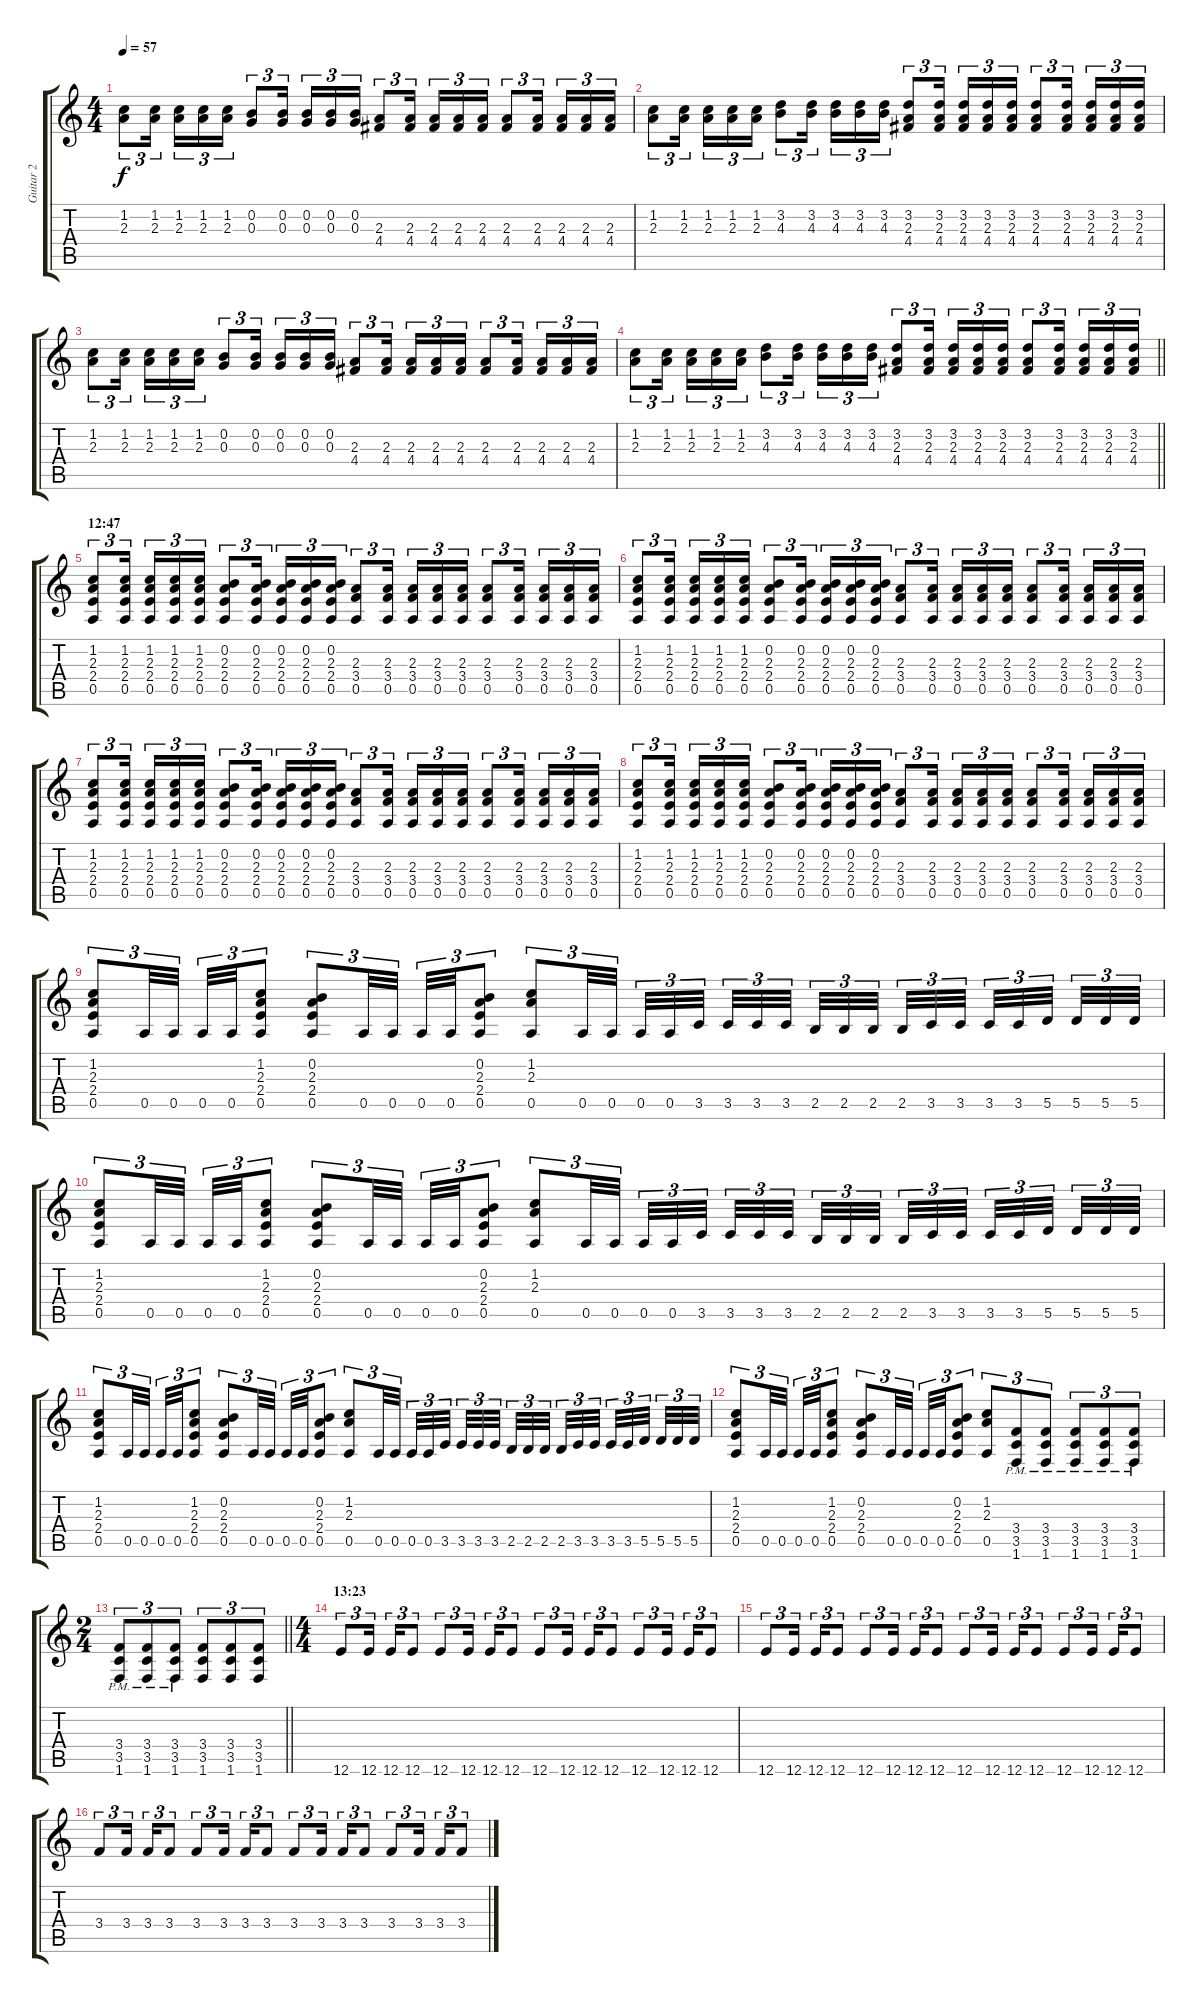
\track ("Guitar 2" "Guitar 2") {instrument acousticguitarsteel}
\staff {score tabs}
\tuning (E4 B3 G3 D3 A2 E2) {hide}
\ts (4 4)
\tempo 57
\clef g2
\ks c
(1.2 2.3).8{tu (3 2) dy f} (1.2 2.3).16{tu (3 2) beam splitsecondary} (1.2 2.3).16{tu (3 2)} (1.2 2.3).16{tu (3 2)} (1.2 2.3).16{tu (3 2)} (0.2 0.3).8{tu (3 2)} (0.2 0.3).16{tu (3 2) beam splitsecondary} (0.2 0.3).16{tu (3 2)} (0.2 0.3).16{tu (3 2)} (0.2 0.3).16{tu (3 2)} (2.3 4.4).8{tu (3 2)} (2.3 4.4).16{tu (3 2) beam splitsecondary} (2.3 4.4).16{tu (3 2)} (2.3 4.4).16{tu (3 2)} (2.3 4.4).16{tu (3 2)} (2.3 4.4).8{tu (3 2)} (2.3 4.4).16{tu (3 2) beam splitsecondary} (2.3 4.4).16{tu (3 2)} (2.3 4.4).16{tu (3 2)} (2.3 4.4).16{tu (3 2)} |
(1.2 2.3).8{tu (3 2)} (1.2 2.3).16{tu (3 2) beam splitsecondary} (1.2 2.3).16{tu (3 2)} (1.2 2.3).16{tu (3 2)} (1.2 2.3).16{tu (3 2)} (3.2 4.3).8{tu (3 2)} (3.2 4.3).16{tu (3 2) beam splitsecondary} (3.2 4.3).16{tu (3 2)} (3.2 4.3).16{tu (3 2)} (3.2 4.3).16{tu (3 2)} (3.2 2.3 4.4).8{tu (3 2)} (3.2 2.3 4.4).16{tu (3 2) beam splitsecondary} (3.2 2.3 4.4).16{tu (3 2)} (3.2 2.3 4.4).16{tu (3 2)} (3.2 2.3 4.4).16{tu (3 2)} (3.2 2.3 4.4).8{tu (3 2)} (3.2 2.3 4.4).16{tu (3 2) beam splitsecondary} (3.2 2.3 4.4).16{tu (3 2)} (3.2 2.3 4.4).16{tu (3 2)} (3.2 2.3 4.4).16{tu (3 2)} |
(1.2 2.3).8{tu (3 2)} (1.2 2.3).16{tu (3 2) beam splitsecondary} (1.2 2.3).16{tu (3 2)} (1.2 2.3).16{tu (3 2)} (1.2 2.3).16{tu (3 2)} (0.2 0.3).8{tu (3 2)} (0.2 0.3).16{tu (3 2) beam splitsecondary} (0.2 0.3).16{tu (3 2)} (0.2 0.3).16{tu (3 2)} (0.2 0.3).16{tu (3 2)} (2.3 4.4).8{tu (3 2)} (2.3 4.4).16{tu (3 2) beam splitsecondary} (2.3 4.4).16{tu (3 2)} (2.3 4.4).16{tu (3 2)} (2.3 4.4).16{tu (3 2)} (2.3 4.4).8{tu (3 2)} (2.3 4.4).16{tu (3 2) beam splitsecondary} (2.3 4.4).16{tu (3 2)} (2.3 4.4).16{tu (3 2)} (2.3 4.4).16{tu (3 2)} |
\barLineRight lightlight
(1.2 2.3).8{tu (3 2)} (1.2 2.3).16{tu (3 2) beam splitsecondary} (1.2 2.3).16{tu (3 2)} (1.2 2.3).16{tu (3 2)} (1.2 2.3).16{tu (3 2)} (3.2 4.3).8{tu (3 2)} (3.2 4.3).16{tu (3 2) beam splitsecondary} (3.2 4.3).16{tu (3 2)} (3.2 4.3).16{tu (3 2)} (3.2 4.3).16{tu (3 2)} (3.2 2.3 4.4).8{tu (3 2)} (3.2 2.3 4.4).16{tu (3 2) beam splitsecondary} (3.2 2.3 4.4).16{tu (3 2)} (3.2 2.3 4.4).16{tu (3 2)} (3.2 2.3 4.4).16{tu (3 2)} (3.2 2.3 4.4).8{tu (3 2)} (3.2 2.3 4.4).16{tu (3 2) beam splitsecondary} (3.2 2.3 4.4).16{tu (3 2)} (3.2 2.3 4.4).16{tu (3 2)} (3.2 2.3 4.4).16{tu (3 2)} |
\section ("" "12:47")
(1.2 2.3 2.4 0.5).8{tu (3 2)} (1.2 2.3 2.4 0.5).16{tu (3 2) beam splitsecondary} (1.2 2.3 2.4 0.5).16{tu (3 2)} (1.2 2.3 2.4 0.5).16{tu (3 2)} (1.2 2.3 2.4 0.5).16{tu (3 2)} (0.2 2.3 2.4 0.5).8{tu (3 2)} (0.2 2.3 2.4 0.5).16{tu (3 2) beam splitsecondary} (0.2 2.3 2.4 0.5).16{tu (3 2)} (0.2 2.3 2.4 0.5).16{tu (3 2)} (0.2 2.3 2.4 0.5).16{tu (3 2)} (2.3 3.4 0.5).8{tu (3 2)} (2.3 3.4 0.5).16{tu (3 2) beam splitsecondary} (2.3 3.4 0.5).16{tu (3 2)} (2.3 3.4 0.5).16{tu (3 2)} (2.3 3.4 0.5).16{tu (3 2)} (2.3 3.4 0.5).8{tu (3 2)} (2.3 3.4 0.5).16{tu (3 2) beam splitsecondary} (2.3 3.4 0.5).16{tu (3 2)} (2.3 3.4 0.5).16{tu (3 2)} (2.3 3.4 0.5).16{tu (3 2)} |
(1.2 2.3 2.4 0.5).8{tu (3 2)} (1.2 2.3 2.4 0.5).16{tu (3 2) beam splitsecondary} (1.2 2.3 2.4 0.5).16{tu (3 2)} (1.2 2.3 2.4 0.5).16{tu (3 2)} (1.2 2.3 2.4 0.5).16{tu (3 2)} (0.2 2.3 2.4 0.5).8{tu (3 2)} (0.2 2.3 2.4 0.5).16{tu (3 2) beam splitsecondary} (0.2 2.3 2.4 0.5).16{tu (3 2)} (0.2 2.3 2.4 0.5).16{tu (3 2)} (0.2 2.3 2.4 0.5).16{tu (3 2)} (2.3 3.4 0.5).8{tu (3 2)} (2.3 3.4 0.5).16{tu (3 2) beam splitsecondary} (2.3 3.4 0.5).16{tu (3 2)} (2.3 3.4 0.5).16{tu (3 2)} (2.3 3.4 0.5).16{tu (3 2)} (2.3 3.4 0.5).8{tu (3 2)} (2.3 3.4 0.5).16{tu (3 2) beam splitsecondary} (2.3 3.4 0.5).16{tu (3 2)} (2.3 3.4 0.5).16{tu (3 2)} (2.3 3.4 0.5).16{tu (3 2)} |
(1.2 2.3 2.4 0.5).8{tu (3 2)} (1.2 2.3 2.4 0.5).16{tu (3 2) beam splitsecondary} (1.2 2.3 2.4 0.5).16{tu (3 2)} (1.2 2.3 2.4 0.5).16{tu (3 2)} (1.2 2.3 2.4 0.5).16{tu (3 2)} (0.2 2.3 2.4 0.5).8{tu (3 2)} (0.2 2.3 2.4 0.5).16{tu (3 2) beam splitsecondary} (0.2 2.3 2.4 0.5).16{tu (3 2)} (0.2 2.3 2.4 0.5).16{tu (3 2)} (0.2 2.3 2.4 0.5).16{tu (3 2)} (2.3 3.4 0.5).8{tu (3 2)} (2.3 3.4 0.5).16{tu (3 2) beam splitsecondary} (2.3 3.4 0.5).16{tu (3 2)} (2.3 3.4 0.5).16{tu (3 2)} (2.3 3.4 0.5).16{tu (3 2)} (2.3 3.4 0.5).8{tu (3 2)} (2.3 3.4 0.5).16{tu (3 2) beam splitsecondary} (2.3 3.4 0.5).16{tu (3 2)} (2.3 3.4 0.5).16{tu (3 2)} (2.3 3.4 0.5).16{tu (3 2)} |
(1.2 2.3 2.4 0.5).8{tu (3 2)} (1.2 2.3 2.4 0.5).16{tu (3 2) beam splitsecondary} (1.2 2.3 2.4 0.5).16{tu (3 2)} (1.2 2.3 2.4 0.5).16{tu (3 2)} (1.2 2.3 2.4 0.5).16{tu (3 2)} (0.2 2.3 2.4 0.5).8{tu (3 2)} (0.2 2.3 2.4 0.5).16{tu (3 2) beam splitsecondary} (0.2 2.3 2.4 0.5).16{tu (3 2)} (0.2 2.3 2.4 0.5).16{tu (3 2)} (0.2 2.3 2.4 0.5).16{tu (3 2)} (2.3 3.4 0.5).8{tu (3 2)} (2.3 3.4 0.5).16{tu (3 2) beam splitsecondary} (2.3 3.4 0.5).16{tu (3 2)} (2.3 3.4 0.5).16{tu (3 2)} (2.3 3.4 0.5).16{tu (3 2)} (2.3 3.4 0.5).8{tu (3 2)} (2.3 3.4 0.5).16{tu (3 2) beam splitsecondary} (2.3 3.4 0.5).16{tu (3 2)} (2.3 3.4 0.5).16{tu (3 2)} (2.3 3.4 0.5).16{tu (3 2)} |
(1.2 2.3 2.4 0.5).8{tu (3 2)} 0.5.32{tu (3 2)} 0.5.32{tu (3 2) beam splitsecondary} 0.5.32{tu (3 2)} 0.5.32{tu (3 2)} (1.2 2.3 2.4 0.5).8{tu (3 2)} (0.2 2.3 2.4 0.5).8{tu (3 2)} 0.5.32{tu (3 2)} 0.5.32{tu (3 2) beam splitsecondary} 0.5.32{tu (3 2)} 0.5.32{tu (3 2)} (0.2 2.3 2.4 0.5).8{tu (3 2)} (1.2 2.3 0.5).8{tu (3 2)} 0.5.32{tu (3 2)} 0.5.32{tu (3 2) beam splitsecondary} 0.5.32{tu (3 2)} 0.5.32{tu (3 2)} 3.5.32{tu (3 2) beam splitsecondary} 3.5.32{tu (3 2)} 3.5.32{tu (3 2)} 3.5.32{tu (3 2)} 2.5.32{tu (3 2)} 2.5.32{tu (3 2)} 2.5.32{tu (3 2) beam splitsecondary} 2.5.32{tu (3 2)} 3.5.32{tu (3 2)} 3.5.32{tu (3 2) beam splitsecondary} 3.5.32{tu (3 2)} 3.5.32{tu (3 2)} 5.5.32{tu (3 2) beam splitsecondary} 5.5.32{tu (3 2)} 5.5.32{tu (3 2)} 5.5.32{tu (3 2)} |
(1.2 2.3 2.4 0.5).8{tu (3 2)} 0.5.32{tu (3 2)} 0.5.32{tu (3 2) beam splitsecondary} 0.5.32{tu (3 2)} 0.5.32{tu (3 2)} (1.2 2.3 2.4 0.5).8{tu (3 2)} (0.2 2.3 2.4 0.5).8{tu (3 2)} 0.5.32{tu (3 2)} 0.5.32{tu (3 2) beam splitsecondary} 0.5.32{tu (3 2)} 0.5.32{tu (3 2)} (0.2 2.3 2.4 0.5).8{tu (3 2)} (1.2 2.3 0.5).8{tu (3 2)} 0.5.32{tu (3 2)} 0.5.32{tu (3 2) beam splitsecondary} 0.5.32{tu (3 2)} 0.5.32{tu (3 2)} 3.5.32{tu (3 2) beam splitsecondary} 3.5.32{tu (3 2)} 3.5.32{tu (3 2)} 3.5.32{tu (3 2)} 2.5.32{tu (3 2)} 2.5.32{tu (3 2)} 2.5.32{tu (3 2) beam splitsecondary} 2.5.32{tu (3 2)} 3.5.32{tu (3 2)} 3.5.32{tu (3 2) beam splitsecondary} 3.5.32{tu (3 2)} 3.5.32{tu (3 2)} 5.5.32{tu (3 2) beam splitsecondary} 5.5.32{tu (3 2)} 5.5.32{tu (3 2)} 5.5.32{tu (3 2)} |
(1.2 2.3 2.4 0.5).8{tu (3 2)} 0.5.32{tu (3 2)} 0.5.32{tu (3 2) beam splitsecondary} 0.5.32{tu (3 2)} 0.5.32{tu (3 2)} (1.2 2.3 2.4 0.5).8{tu (3 2)} (0.2 2.3 2.4 0.5).8{tu (3 2)} 0.5.32{tu (3 2)} 0.5.32{tu (3 2) beam splitsecondary} 0.5.32{tu (3 2)} 0.5.32{tu (3 2)} (0.2 2.3 2.4 0.5).8{tu (3 2)} (1.2 2.3 0.5).8{tu (3 2)} 0.5.32{tu (3 2)} 0.5.32{tu (3 2) beam splitsecondary} 0.5.32{tu (3 2)} 0.5.32{tu (3 2)} 3.5.32{tu (3 2) beam splitsecondary} 3.5.32{tu (3 2)} 3.5.32{tu (3 2)} 3.5.32{tu (3 2)} 2.5.32{tu (3 2)} 2.5.32{tu (3 2)} 2.5.32{tu (3 2) beam splitsecondary} 2.5.32{tu (3 2)} 3.5.32{tu (3 2)} 3.5.32{tu (3 2) beam splitsecondary} 3.5.32{tu (3 2)} 3.5.32{tu (3 2)} 5.5.32{tu (3 2) beam splitsecondary} 5.5.32{tu (3 2)} 5.5.32{tu (3 2)} 5.5.32{tu (3 2)} |
(1.2 2.3 2.4 0.5).8{tu (3 2)} 0.5.32{tu (3 2)} 0.5.32{tu (3 2) beam splitsecondary} 0.5.32{tu (3 2)} 0.5.32{tu (3 2)} (1.2 2.3 2.4 0.5).8{tu (3 2)} (0.2 2.3 2.4 0.5).8{tu (3 2)} 0.5.32{tu (3 2)} 0.5.32{tu (3 2) beam splitsecondary} 0.5.32{tu (3 2)} 0.5.32{tu (3 2)} (0.2 2.3 2.4 0.5).8{tu (3 2)} (1.2 2.3 0.5).8{tu (3 2)} (3.4{pm} 3.5{pm} 1.6{pm}).8{tu (3 2)} (3.4{pm} 3.5{pm} 1.6{pm}).8{tu (3 2)} (3.4{pm} 3.5{pm} 1.6{pm}).8{tu (3 2)} (3.4{pm} 3.5{pm} 1.6{pm}).8{tu (3 2)} (3.4{pm} 3.5{pm} 1.6{pm}).8{tu (3 2)} |
\ts (2 4)
\barLineRight lightlight
(3.4{pm} 3.5{pm} 1.6{pm}).8{tu (3 2)} (3.4{pm} 3.5{pm} 1.6{pm}).8{tu (3 2)} (3.4{pm} 3.5{pm} 1.6{pm}).8{tu (3 2)} (3.4 3.5 1.6).8{tu (3 2)} (3.4 3.5 1.6).8{tu (3 2)} (3.4 3.5 1.6).8{tu (3 2)} |
\ts (4 4)
\section ("" "13:23")
12.6.8{tu (3 2)} 12.6.16{tu (3 2) beam splitsecondary} 12.6.16{tu (3 2)} 12.6.8{tu (3 2)} 12.6.8{tu (3 2)} 12.6.16{tu (3 2) beam splitsecondary} 12.6.16{tu (3 2)} 12.6.8{tu (3 2)} 12.6.8{tu (3 2)} 12.6.16{tu (3 2) beam splitsecondary} 12.6.16{tu (3 2)} 12.6.8{tu (3 2)} 12.6.8{tu (3 2)} 12.6.16{tu (3 2) beam splitsecondary} 12.6.16{tu (3 2)} 12.6.8{tu (3 2)} |
12.6.8{tu (3 2)} 12.6.16{tu (3 2) beam splitsecondary} 12.6.16{tu (3 2)} 12.6.8{tu (3 2)} 12.6.8{tu (3 2)} 12.6.16{tu (3 2) beam splitsecondary} 12.6.16{tu (3 2)} 12.6.8{tu (3 2)} 12.6.8{tu (3 2)} 12.6.16{tu (3 2) beam splitsecondary} 12.6.16{tu (3 2)} 12.6.8{tu (3 2)} 12.6.8{tu (3 2)} 12.6.16{tu (3 2) beam splitsecondary} 12.6.16{tu (3 2)} 12.6.8{tu (3 2)} |
3.4.8{tu (3 2)} 3.4.16{tu (3 2) beam splitsecondary} 3.4.16{tu (3 2)} 3.4.8{tu (3 2)} 3.4.8{tu (3 2)} 3.4.16{tu (3 2) beam splitsecondary} 3.4.16{tu (3 2)} 3.4.8{tu (3 2)} 3.4.8{tu (3 2)} 3.4.16{tu (3 2) beam splitsecondary} 3.4.16{tu (3 2)} 3.4.8{tu (3 2)} 3.4.8{tu (3 2)} 3.4.16{tu (3 2) beam splitsecondary} 3.4.16{tu (3 2)} 3.4.8{tu (3 2)}
